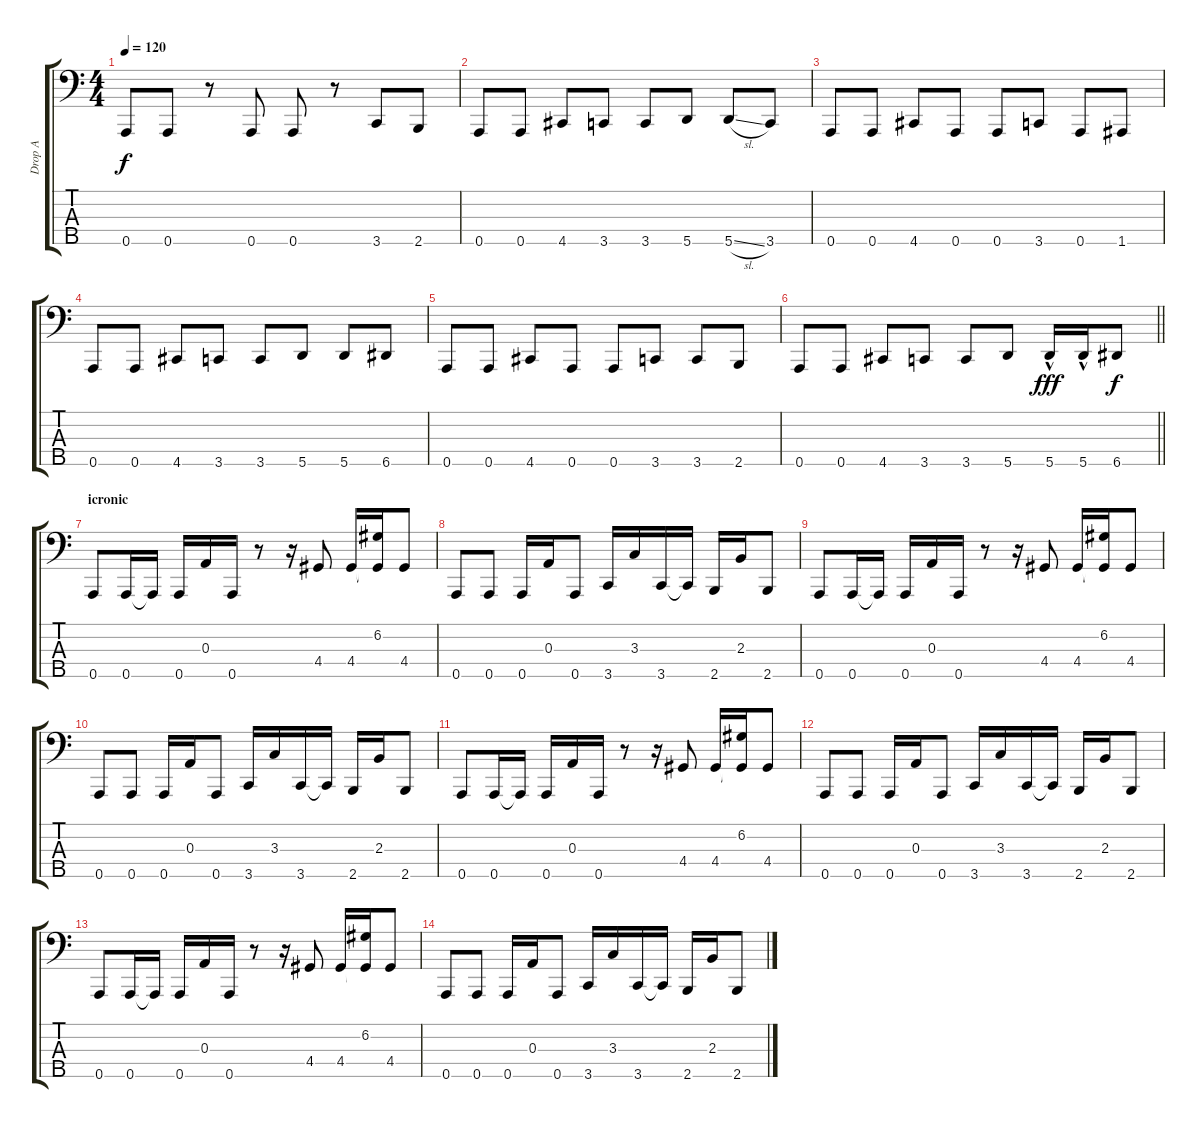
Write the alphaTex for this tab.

\track ("Drop A" "Drop A") {instrument electricbassfinger}
\staff {score tabs}
\tuning (G2 D2 A1 E1 A0) {hide}
\ts (4 4)
\tempo 120
\clef f4
\ks c
0.5.8{dy f} 0.5.8 r.8 0.5.8 0.5.8 r.8 3.5.8 2.5.8 |
0.5.8 0.5.8 4.5.8 3.5.8 3.5.8 5.5.8 5.5{sl}.8 3.5.8 |
0.5.8 0.5.8 4.5.8 0.5.8 0.5.8 3.5.8 0.5.8 1.5.8 |
0.5.8 0.5.8 4.5.8 3.5.8 3.5.8 5.5.8 5.5.8 6.5.8 |
0.5.8 0.5.8 4.5.8 0.5.8 0.5.8 3.5.8 3.5.8 2.5.8 |
\barLineRight lightlight
0.5.8 0.5.8 4.5.8 3.5.8 3.5.8 5.5.8 5.5{hac}.16{dy fff} 5.5{hac}.16 6.5.8{dy f} |
\section ("" "icronic")
0.5.8 0.5.16 0.5{t}.16 0.5.16 0.3.16 0.5.16 r.8 r.16 4.4.8 4.4.16 (6.2 4.4{t}).16 4.4.8 |
0.5.8 0.5.8 0.5.16 0.3.16 0.5.8 3.5.16 3.3.16 3.5.16 3.5{t}.16 2.5.16 2.3.16 2.5.8 |
0.5.8 0.5.16 0.5{t}.16 0.5.16 0.3.16 0.5.16 r.8 r.16 4.4.8 4.4.16 (6.2 4.4{t}).16 4.4.8 |
0.5.8 0.5.8 0.5.16 0.3.16 0.5.8 3.5.16 3.3.16 3.5.16 3.5{t}.16 2.5.16 2.3.16 2.5.8 |
0.5.8 0.5.16 0.5{t}.16 0.5.16 0.3.16 0.5.16 r.8 r.16 4.4.8 4.4.16 (6.2 4.4{t}).16 4.4.8 |
0.5.8 0.5.8 0.5.16 0.3.16 0.5.8 3.5.16 3.3.16 3.5.16 3.5{t}.16 2.5.16 2.3.16 2.5.8 |
0.5.8 0.5.16 0.5{t}.16 0.5.16 0.3.16 0.5.16 r.8 r.16 4.4.8 4.4.16 (6.2 4.4{t}).16 4.4.8 |
0.5.8 0.5.8 0.5.16 0.3.16 0.5.8 3.5.16 3.3.16 3.5.16 3.5{t}.16 2.5.16 2.3.16 2.5.8
